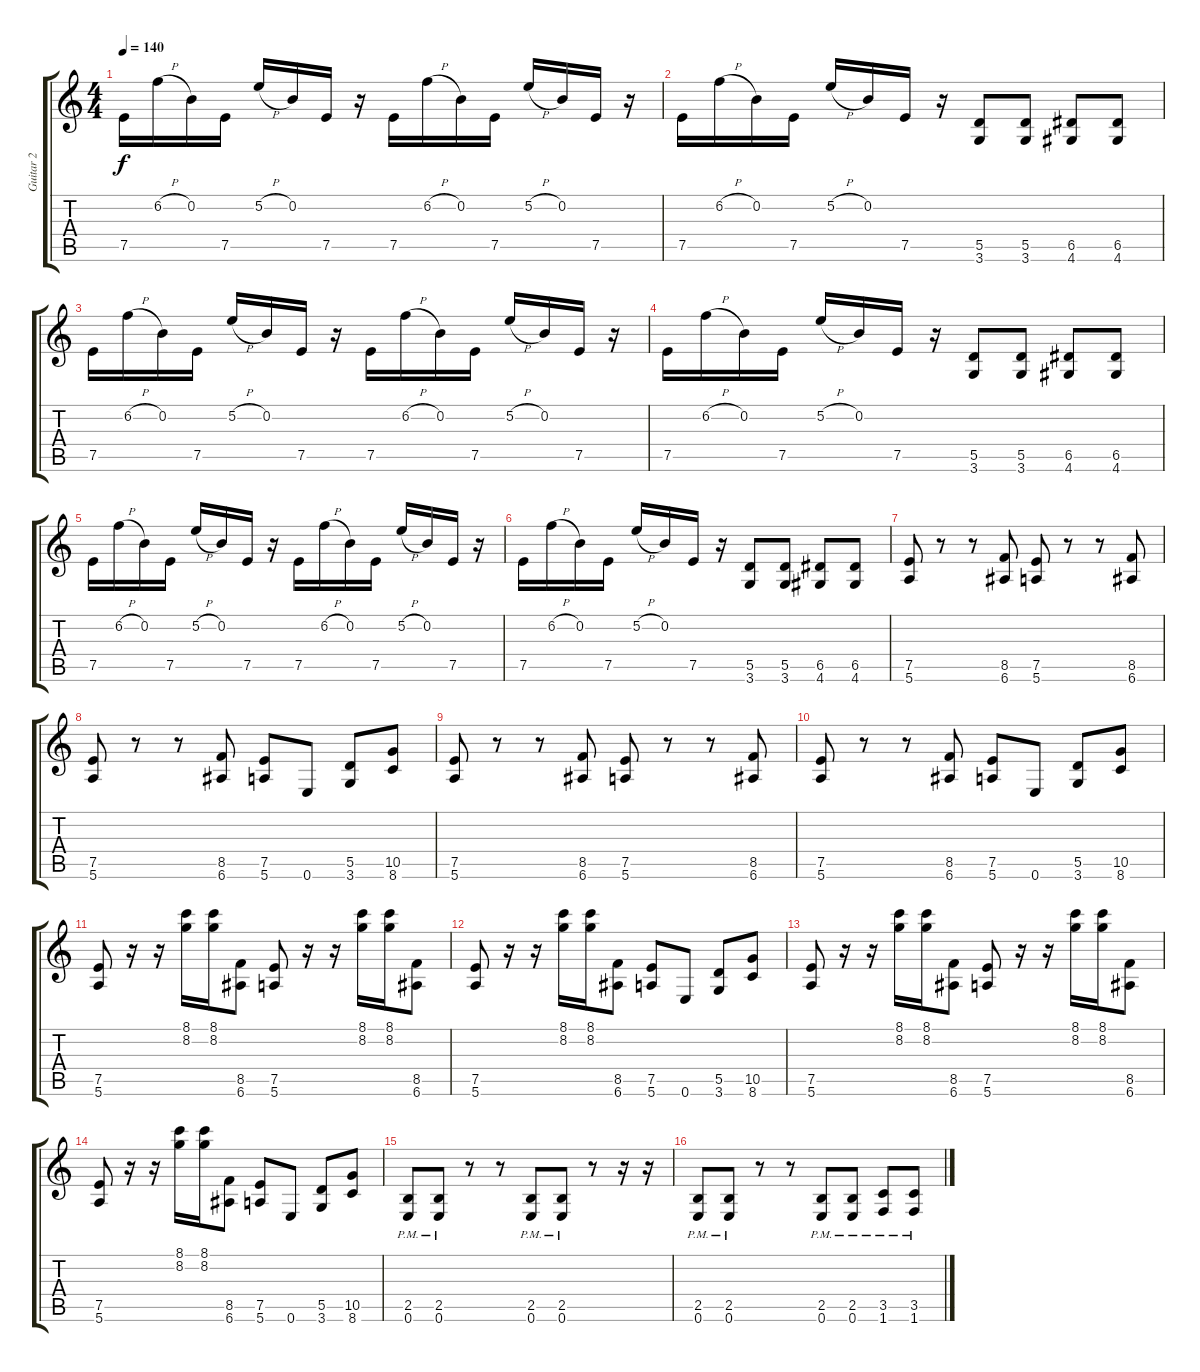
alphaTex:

\track ("Guitar 2" "Guitar 2") {instrument overdrivenguitar}
\staff {score tabs}
\tuning (E4 B3 G3 D3 A2 E2) {hide}
\ts (4 4)
\tempo 140
\clef g2
\ks c
7.5.16{dy f} 6.2{h}.16 0.2.16 7.5.16 5.2{h}.16 0.2.16 7.5.16 r.16 7.5.16 6.2{h}.16 0.2.16 7.5.16 5.2{h}.16 0.2.16 7.5.16 r.16 |
7.5.16 6.2{h}.16 0.2.16 7.5.16 5.2{h}.16 0.2.16 7.5.16 r.16 (5.5 3.6).8 (5.5 3.6).8 (6.5 4.6).8 (6.5 4.6).8 |
7.5.16 6.2{h}.16 0.2.16 7.5.16 5.2{h}.16 0.2.16 7.5.16 r.16 7.5.16 6.2{h}.16 0.2.16 7.5.16 5.2{h}.16 0.2.16 7.5.16 r.16 |
7.5.16 6.2{h}.16 0.2.16 7.5.16 5.2{h}.16 0.2.16 7.5.16 r.16 (5.5 3.6).8 (5.5 3.6).8 (6.5 4.6).8 (6.5 4.6).8 |
7.5.16 6.2{h}.16 0.2.16 7.5.16 5.2{h}.16 0.2.16 7.5.16 r.16 7.5.16 6.2{h}.16 0.2.16 7.5.16 5.2{h}.16 0.2.16 7.5.16 r.16 |
7.5.16 6.2{h}.16 0.2.16 7.5.16 5.2{h}.16 0.2.16 7.5.16 r.16 (5.5 3.6).8 (5.5 3.6).8 (6.5 4.6).8 (6.5 4.6).8 |
(7.5 5.6).8 r.8 r.8 (8.5 6.6).8 (7.5 5.6).8 r.8 r.8 (8.5 6.6).8 |
(7.5 5.6).8 r.8 r.8 (8.5 6.6).8 (7.5 5.6).8 0.6.8 (5.5 3.6).8 (10.5 8.6).8 |
(7.5 5.6).8 r.8 r.8 (8.5 6.6).8 (7.5 5.6).8 r.8 r.8 (8.5 6.6).8 |
(7.5 5.6).8 r.8 r.8 (8.5 6.6).8 (7.5 5.6).8 0.6.8 (5.5 3.6).8 (10.5 8.6).8 |
(7.5 5.6).8 r.16 r.16 (8.1 8.2).16 (8.1 8.2).16 (8.5 6.6).8 (7.5 5.6).8 r.16 r.16 (8.1 8.2).16 (8.1 8.2).16 (8.5 6.6).8 |
(7.5 5.6).8 r.16 r.16 (8.1 8.2).16 (8.1 8.2).16 (8.5 6.6).8 (7.5 5.6).8 0.6.8 (5.5 3.6).8 (10.5 8.6).8 |
(7.5 5.6).8 r.16 r.16 (8.1 8.2).16 (8.1 8.2).16 (8.5 6.6).8 (7.5 5.6).8 r.16 r.16 (8.1 8.2).16 (8.1 8.2).16 (8.5 6.6).8 |
(7.5 5.6).8 r.16 r.16 (8.1 8.2).16 (8.1 8.2).16 (8.5 6.6).8 (7.5 5.6).8 0.6.8 (5.5 3.6).8 (10.5 8.6).8 |
(2.5{pm} 0.6{pm}).8 (2.5{pm} 0.6{pm}).8 r.8 r.8 (2.5{pm} 0.6{pm}).8 (2.5{pm} 0.6{pm}).8 r.8 r.16 r.16 |
(2.5{pm} 0.6{pm}).8 (2.5{pm} 0.6{pm}).8 r.8 r.8 (2.5{pm} 0.6{pm}).8 (2.5{pm} 0.6{pm}).8 (3.5{pm} 1.6{pm}).8 (3.5{pm} 1.6{pm}).8
